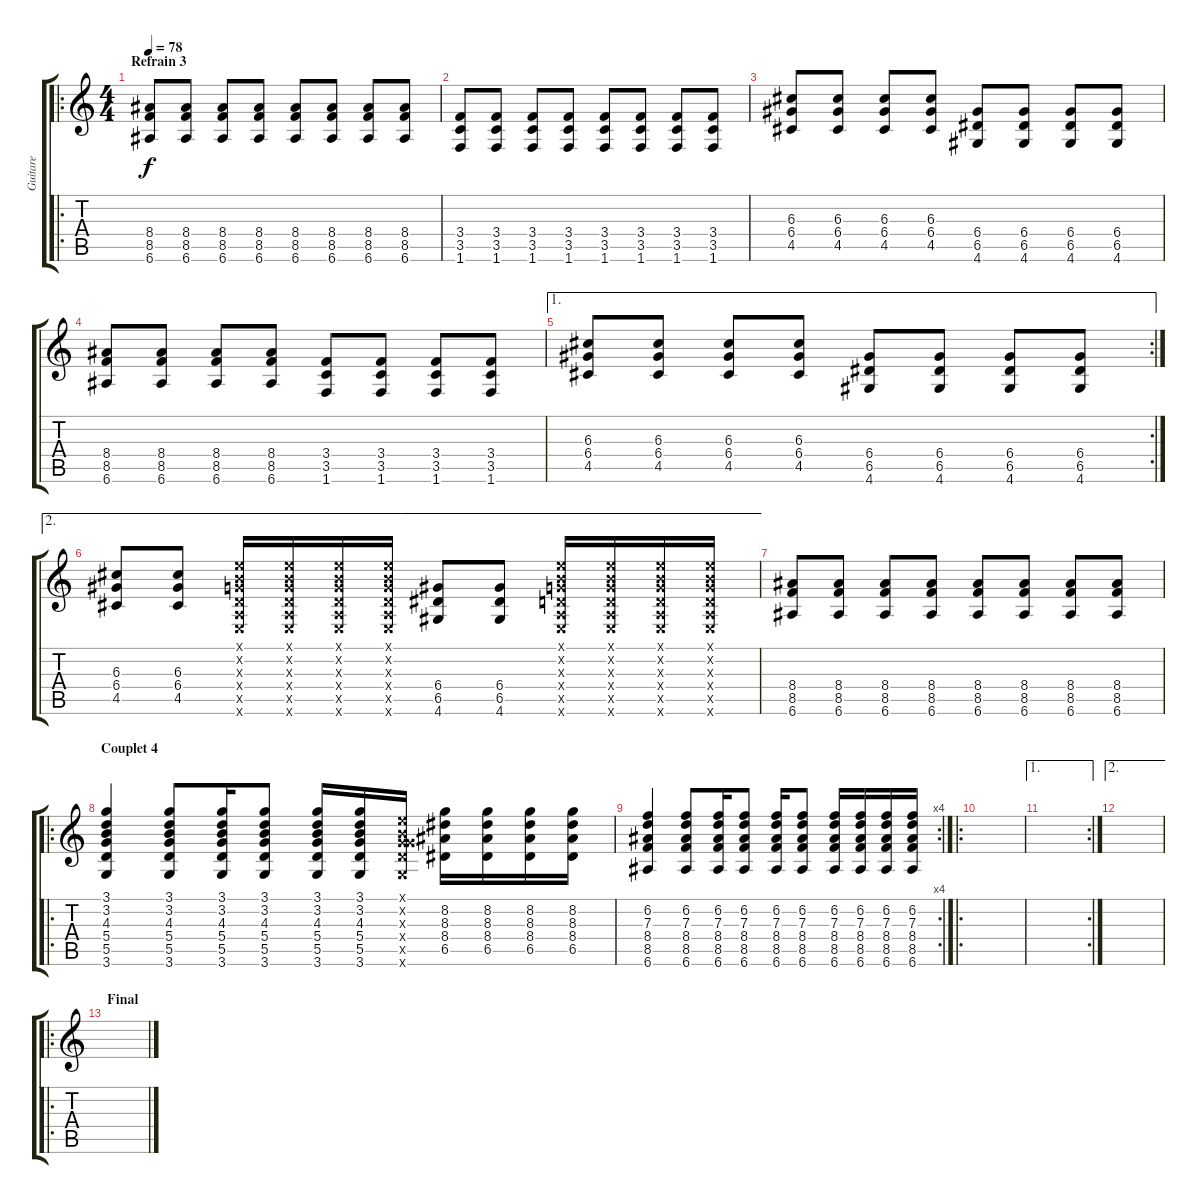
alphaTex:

\track ("Guitare" "Guitare") {instrument distortionguitar}
\staff {score tabs}
\tuning (E4 B3 G3 D3 A2 E2) {hide}
\ro
\ts (4 4)
\section ("" "Refrain 3")
\tempo 78
\clef g2
\ks c
(8.4 8.5 6.6).8{dy f} (8.4 8.5 6.6).8 (8.4 8.5 6.6).8 (8.4 8.5 6.6).8 (8.4 8.5 6.6).8 (8.4 8.5 6.6).8 (8.4 8.5 6.6).8 (8.4 8.5 6.6).8 |
(3.4 3.5 1.6).8 (3.4 3.5 1.6).8 (3.4 3.5 1.6).8 (3.4 3.5 1.6).8 (3.4 3.5 1.6).8 (3.4 3.5 1.6).8 (3.4 3.5 1.6).8 (3.4 3.5 1.6).8 |
(6.3 6.4 4.5).8 (6.3 6.4 4.5).8 (6.3 6.4 4.5).8 (6.3 6.4 4.5).8 (6.4 6.5 4.6).8 (6.4 6.5 4.6).8 (6.4 6.5 4.6).8 (6.4 6.5 4.6).8 |
(8.4 8.5 6.6).8 (8.4 8.5 6.6).8 (8.4 8.5 6.6).8 (8.4 8.5 6.6).8 (3.4 3.5 1.6).8 (3.4 3.5 1.6).8 (3.4 3.5 1.6).8 (3.4 3.5 1.6).8 |
\ae 1
\rc 2
(6.3 6.4 4.5).8 (6.3 6.4 4.5).8 (6.3 6.4 4.5).8 (6.3 6.4 4.5).8 (6.4 6.5 4.6).8 (6.4 6.5 4.6).8 (6.4 6.5 4.6).8 (6.4 6.5 4.6).8 |
\ae 2
(6.3 6.4 4.5).8 (6.3 6.4 4.5).8 (0.1{x} 0.2{x} 0.3{x} 0.4{x} 0.5{x} 0.6{x}).16 (0.1{x} 0.2{x} 0.3{x} 0.4{x} 0.5{x} 0.6{x}).16 (0.1{x} 0.2{x} 0.3{x} 0.4{x} 0.5{x} 0.6{x}).16 (0.1{x} 0.2{x} 0.3{x} 0.4{x} 0.5{x} 0.6{x}).16 (6.4 6.5 4.6).8 (6.4 6.5 4.6).8 (0.1{x} 0.2{x} 0.3{x} 0.4{x} 0.5{x} 0.6{x}).16 (0.1{x} 0.2{x} 0.3{x} 0.4{x} 0.5{x} 0.6{x}).16 (0.1{x} 0.2{x} 0.3{x} 0.4{x} 0.5{x} 0.6{x}).16 (0.1{x} 0.2{x} 0.3{x} 0.4{x} 0.5{x} 0.6{x}).16 |
(8.4 8.5 6.6).8 (8.4 8.5 6.6).8 (8.4 8.5 6.6).8 (8.4 8.5 6.6).8 (8.4 8.5 6.6).8 (8.4 8.5 6.6).8 (8.4 8.5 6.6).8 (8.4 8.5 6.6).8 |
\ro
\section ("" "Couplet 4")
(3.1 3.2 4.3 5.4 5.5 3.6).4 (3.1 3.2 4.3 5.4 5.5 3.6).8 (3.1 3.2 4.3 5.4 5.5 3.6).16 (3.1 3.2 4.3 5.4 5.5 3.6).8 (3.1 3.2 4.3 5.4 5.5 3.6).16 (3.1 3.2 4.3 5.4 5.5 3.6).16 (0.1{x} 0.2{x} 0.3{x} 5.4{x} 5.5{x} 3.6{x}).16 (8.2 8.3 8.4 6.5).16 (8.2 8.3 8.4 6.5).16 (8.2 8.3 8.4 6.5).16 (8.2 8.3 8.4 6.5).16 |
\rc 4
(6.2 7.3 8.4 8.5 6.6).4 (6.2 7.3 8.4 8.5 6.6).8 (6.2 7.3 8.4 8.5 6.6).16 (6.2 7.3 8.4 8.5 6.6).8 (6.2 7.3 8.4 8.5 6.6).16 (6.2 7.3 8.4 8.5 6.6).8 (6.2 7.3 8.4 8.5 6.6).16 (6.2 7.3 8.4 8.5 6.6).16 (6.2 7.3 8.4 8.5 6.6).16 (6.2 7.3 8.4 8.5 6.6).16 |
\ro
|
\ae 1
\rc 2
|
\ae 2
|
\ro
\section ("" "Final")
